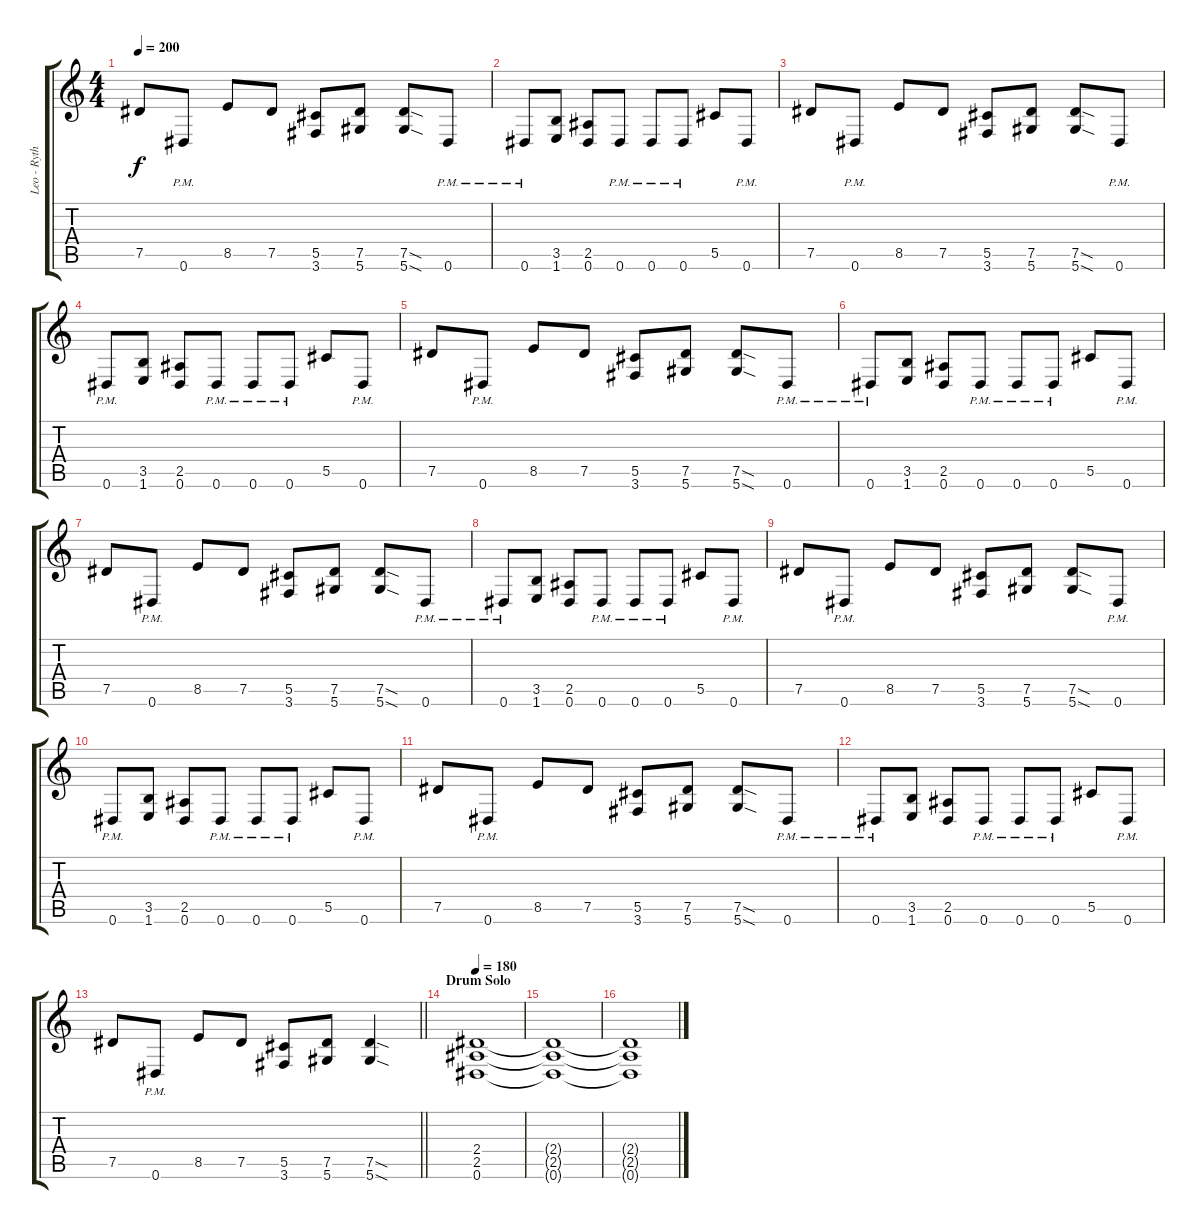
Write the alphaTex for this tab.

\track ("Leo - Rythym Guitar" "Leo - Ryth") {instrument distortionguitar}
\staff {score tabs}
\tuning (Eb4 Bb3 Gb3 Db3 Ab2 Eb2) {hide}
\ts (4 4)
\tempo 200
\clef g2
\ks c
7.5.8{dy f} 0.6{pm}.8 8.5.8 7.5.8 (5.5 3.6).8 (7.5 5.6).8 (7.5{sod} 5.6{sod}).8 0.6{pm}.8 |
0.6{pm}.8 (3.5 1.6).8 (2.5 0.6).8 0.6{pm}.8 0.6{pm}.8 0.6{pm}.8 5.5.8 0.6{pm}.8 |
7.5.8 0.6{pm}.8 8.5.8 7.5.8 (5.5 3.6).8 (7.5 5.6).8 (7.5{sod} 5.6{sod}).8 0.6{pm}.8 |
0.6{pm}.8 (3.5 1.6).8 (2.5 0.6).8 0.6{pm}.8 0.6{pm}.8 0.6{pm}.8 5.5.8 0.6{pm}.8 |
7.5.8 0.6{pm}.8 8.5.8 7.5.8 (5.5 3.6).8 (7.5 5.6).8 (7.5{sod} 5.6{sod}).8 0.6{pm}.8 |
0.6{pm}.8 (3.5 1.6).8 (2.5 0.6).8 0.6{pm}.8 0.6{pm}.8 0.6{pm}.8 5.5.8 0.6{pm}.8 |
7.5.8 0.6{pm}.8 8.5.8 7.5.8 (5.5 3.6).8 (7.5 5.6).8 (7.5{sod} 5.6{sod}).8 0.6{pm}.8 |
0.6{pm}.8 (3.5 1.6).8 (2.5 0.6).8 0.6{pm}.8 0.6{pm}.8 0.6{pm}.8 5.5.8 0.6{pm}.8 |
7.5.8 0.6{pm}.8 8.5.8 7.5.8 (5.5 3.6).8 (7.5 5.6).8 (7.5{sod} 5.6{sod}).8 0.6{pm}.8 |
0.6{pm}.8 (3.5 1.6).8 (2.5 0.6).8 0.6{pm}.8 0.6{pm}.8 0.6{pm}.8 5.5.8 0.6{pm}.8 |
7.5.8 0.6{pm}.8 8.5.8 7.5.8 (5.5 3.6).8 (7.5 5.6).8 (7.5{sod} 5.6{sod}).8 0.6{pm}.8 |
0.6{pm}.8 (3.5 1.6).8 (2.5 0.6).8 0.6{pm}.8 0.6{pm}.8 0.6{pm}.8 5.5.8 0.6{pm}.8 |
\barLineRight lightlight
7.5.8 0.6{pm}.8 8.5.8 7.5.8 (5.5 3.6).8 (7.5 5.6).8 (7.5{sod} 5.6{sod}).4 |
\section ("" "Drum Solo")
\tempo 180
(2.4 2.5 0.6).1 |
(2.4{t} 2.5{t} 0.6{t}).1 |
(2.4{t} 2.5{t} 0.6{t}).1
